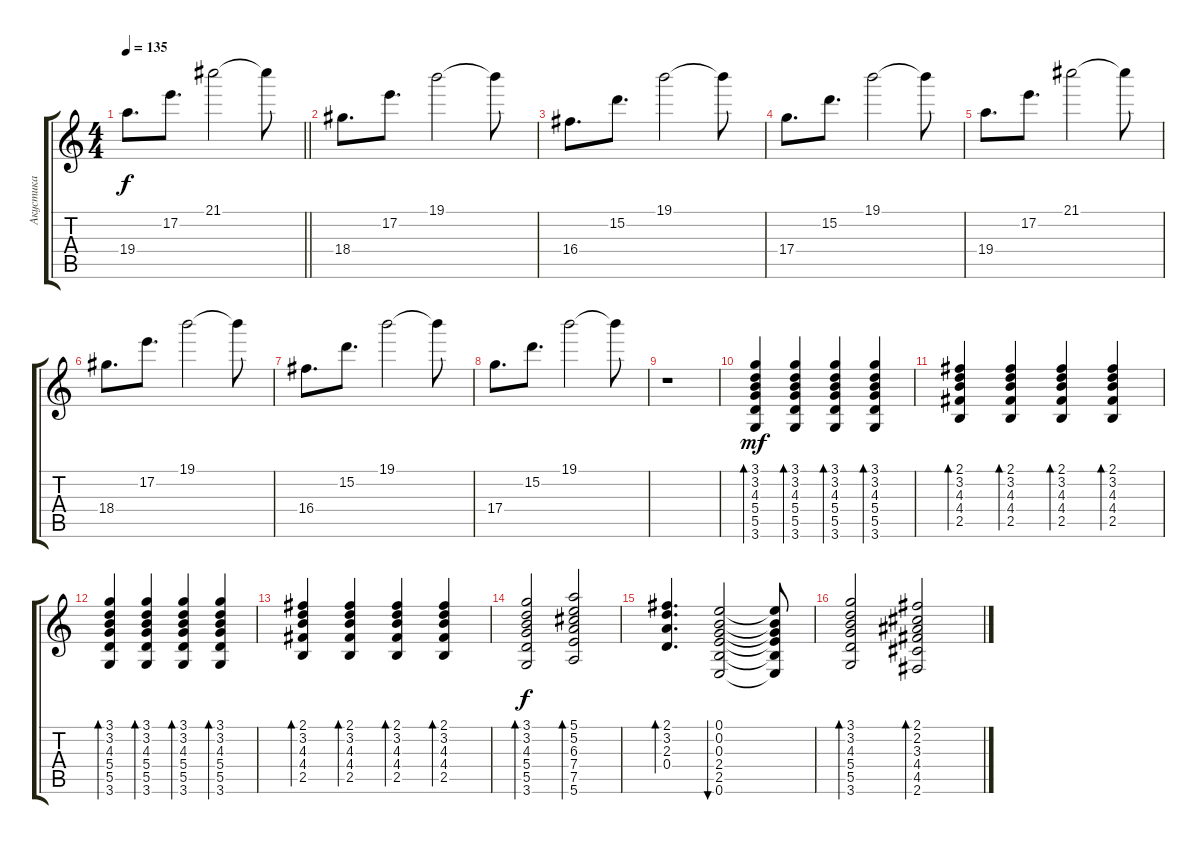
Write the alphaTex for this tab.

\track ("Акустика" "Акустика") {instrument acousticguitarsteel}
\staff {score tabs}
\tuning (E4 B3 G3 D3 A2 E2) {hide}
\ts (4 4)
\tempo 135
\clef g2
\barLineRight lightlight
\ks c
19.4.8{d dy f} 17.2.8{d} 21.1.2 21.1{t}.8 |
18.4.8{d} 17.2.8{d} 19.1.2 19.1{t}.8 |
16.4.8{d} 15.2.8{d} 19.1.2 19.1{t}.8 |
17.4.8{d} 15.2.8{d} 19.1.2 19.1{t}.8 |
19.4.8{d} 17.2.8{d} 21.1.2 21.1{t}.8 |
18.4.8{d} 17.2.8{d} 19.1.2 19.1{t}.8 |
16.4.8{d} 15.2.8{d} 19.1.2 19.1{t}.8 |
17.4.8{d} 15.2.8{d} 19.1.2 19.1{t}.8 |
r.1 |
(3.1 3.2 4.3 5.4 5.5 3.6).4{bd 30 dy mf} (3.1 3.2 4.3 5.4 5.5 3.6).4{bd 30} (3.1 3.2 4.3 5.4 5.5 3.6).4{bd 30} (3.1 3.2 4.3 5.4 5.5 3.6).4{bd 30} |
(2.1 3.2 4.3 4.4 2.5).4{bd 30} (2.1 3.2 4.3 4.4 2.5).4{bd 30} (2.1 3.2 4.3 4.4 2.5).4{bd 30} (2.1 3.2 4.3 4.4 2.5).4{bd 30} |
(3.1 3.2 4.3 5.4 5.5 3.6).4{bd 30} (3.1 3.2 4.3 5.4 5.5 3.6).4{bd 30} (3.1 3.2 4.3 5.4 5.5 3.6).4{bd 30} (3.1 3.2 4.3 5.4 5.5 3.6).4{bd 30} |
(2.1 3.2 4.3 4.4 2.5).4{bd 30} (2.1 3.2 4.3 4.4 2.5).4{bd 30} (2.1 3.2 4.3 4.4 2.5).4{bd 30} (2.1 3.2 4.3 4.4 2.5).4{bd 30} |
(3.1 3.2 4.3 5.4 5.5 3.6).2{bd 30 dy f} (5.1 5.2 6.3 7.4 7.5 5.6).2{bd 30} |
(2.1 3.2 2.3 0.4).4{d bd 30} (0.1 0.2 0.3 2.4 2.5 0.6).2{bu 30} (0.1{t} 0.2{t} 0.3{t} 2.4{t} 2.5{t} 0.6{t}).8 |
(3.1 3.2 4.3 5.4 5.5 3.6).2{bd 30} (2.1 2.2 3.3 4.4 4.5 2.6).2{bd 30}
